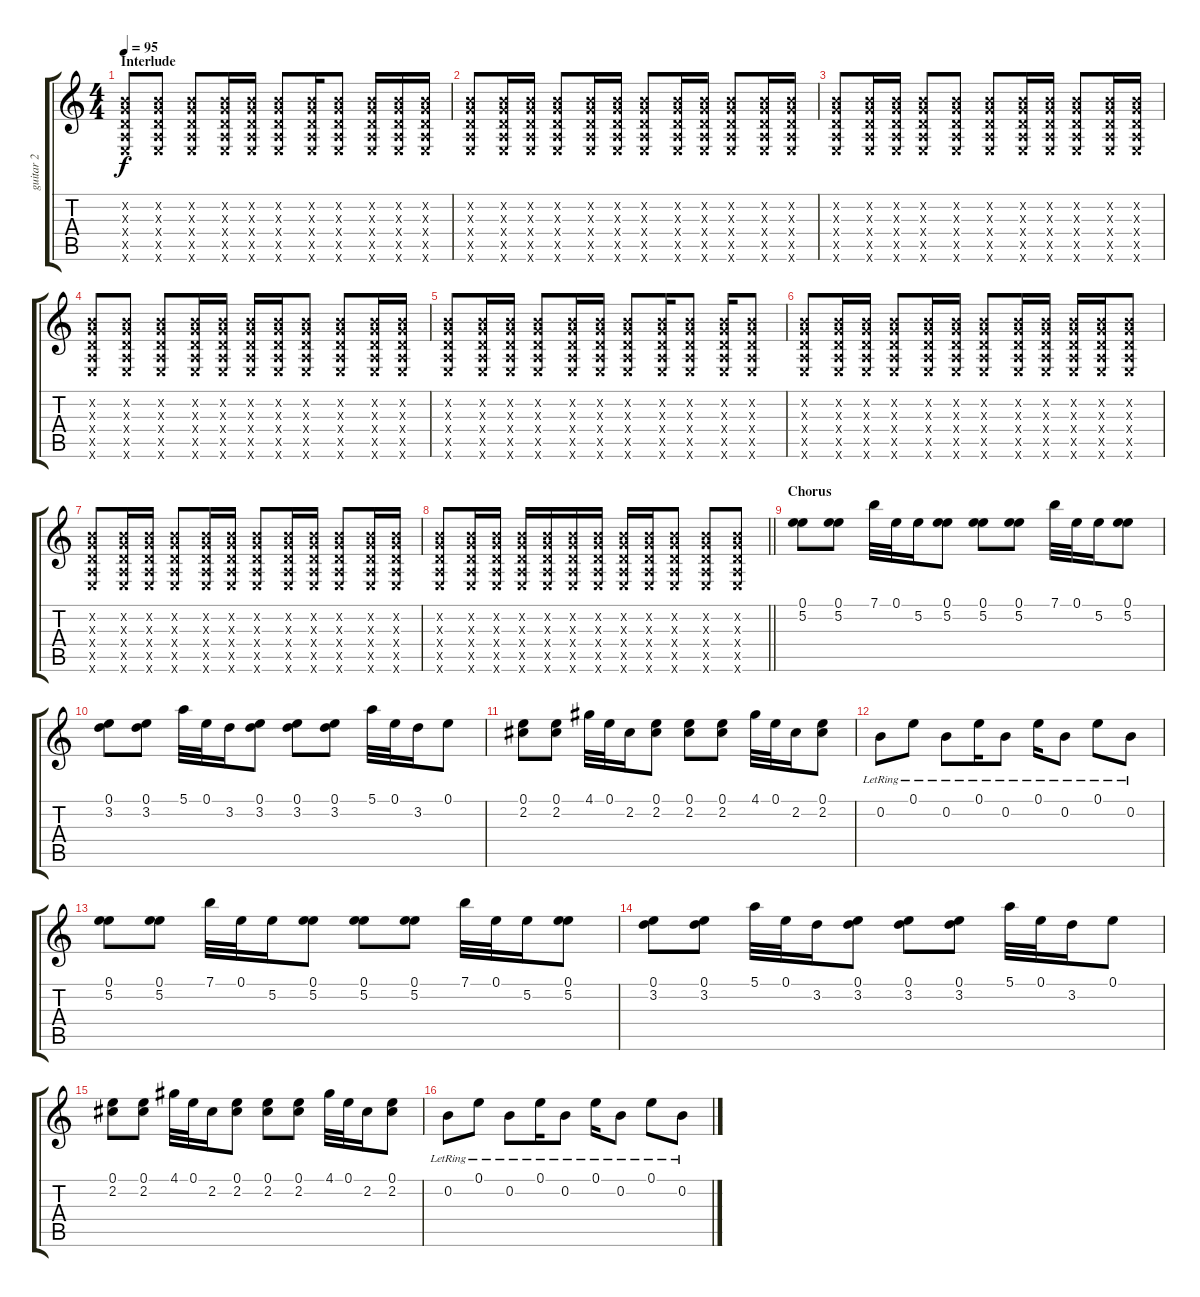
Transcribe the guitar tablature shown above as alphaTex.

\track ("guitar 2" "guitar 2") {instrument electricguitarclean}
\staff {score tabs}
\tuning (E4 B3 G3 D3 A2 E2) {hide}
\ts (4 4)
\section ("" "Interlude")
\tempo 95
\clef g2
\ks c
(0.2{x} 0.3{x} 0.4{x} 0.5{x} 0.6{x}).8{dy f} (0.2{x} 0.3{x} 0.4{x} 0.5{x} 0.6{x}).8 (0.2{x} 0.3{x} 0.4{x} 0.5{x} 0.6{x}).8 (0.2{x} 0.3{x} 0.4{x} 0.5{x} 0.6{x}).16 (0.2{x} 0.3{x} 0.4{x} 0.5{x} 0.6{x}).16 (0.2{x} 0.3{x} 0.4{x} 0.5{x} 0.6{x}).8 (0.2{x} 0.3{x} 0.4{x} 0.5{x} 0.6{x}).16 (0.2{x} 0.3{x} 0.4{x} 0.5{x} 0.6{x}).8 (0.2{x} 0.3{x} 0.4{x} 0.5{x} 0.6{x}).16 (0.2{x} 0.3{x} 0.4{x} 0.5{x} 0.6{x}).16 (0.2{x} 0.3{x} 0.4{x} 0.5{x} 0.6{x}).16 |
(0.2{x} 0.3{x} 0.4{x} 0.5{x} 0.6{x}).8 (0.2{x} 0.3{x} 0.4{x} 0.5{x} 0.6{x}).16 (0.2{x} 0.3{x} 0.4{x} 0.5{x} 0.6{x}).16 (0.2{x} 0.3{x} 0.4{x} 0.5{x} 0.6{x}).8 (0.2{x} 0.3{x} 0.4{x} 0.5{x} 0.6{x}).16 (0.2{x} 0.3{x} 0.4{x} 0.5{x} 0.6{x}).16 (0.2{x} 0.3{x} 0.4{x} 0.5{x} 0.6{x}).8 (0.2{x} 0.3{x} 0.4{x} 0.5{x} 0.6{x}).16 (0.2{x} 0.3{x} 0.4{x} 0.5{x} 0.6{x}).16 (0.2{x} 0.3{x} 0.4{x} 0.5{x} 0.6{x}).8 (0.2{x} 0.3{x} 0.4{x} 0.5{x} 0.6{x}).16 (0.2{x} 0.3{x} 0.4{x} 0.5{x} 0.6{x}).16 |
(0.2{x} 0.3{x} 0.4{x} 0.5{x} 0.6{x}).8 (0.2{x} 0.3{x} 0.4{x} 0.5{x} 0.6{x}).16 (0.2{x} 0.3{x} 0.4{x} 0.5{x} 0.6{x}).16 (0.2{x} 0.3{x} 0.4{x} 0.5{x} 0.6{x}).8 (0.2{x} 0.3{x} 0.4{x} 0.5{x} 0.6{x}).8 (0.2{x} 0.3{x} 0.4{x} 0.5{x} 0.6{x}).8 (0.2{x} 0.3{x} 0.4{x} 0.5{x} 0.6{x}).16 (0.2{x} 0.3{x} 0.4{x} 0.5{x} 0.6{x}).16 (0.2{x} 0.3{x} 0.4{x} 0.5{x} 0.6{x}).8 (0.2{x} 0.3{x} 0.4{x} 0.5{x} 0.6{x}).16 (0.2{x} 0.3{x} 0.4{x} 0.5{x} 0.6{x}).16 |
(0.2{x} 0.3{x} 0.4{x} 0.5{x} 0.6{x}).8 (0.2{x} 0.3{x} 0.4{x} 0.5{x} 0.6{x}).8 (0.2{x} 0.3{x} 0.4{x} 0.5{x} 0.6{x}).8 (0.2{x} 0.3{x} 0.4{x} 0.5{x} 0.6{x}).16 (0.2{x} 0.3{x} 0.4{x} 0.5{x} 0.6{x}).16 (0.2{x} 0.3{x} 0.4{x} 0.5{x} 0.6{x}).16 (0.2{x} 0.3{x} 0.4{x} 0.5{x} 0.6{x}).16 (0.2{x} 0.3{x} 0.4{x} 0.5{x} 0.6{x}).8 (0.2{x} 0.3{x} 0.4{x} 0.5{x} 0.6{x}).8 (0.2{x} 0.3{x} 0.4{x} 0.5{x} 0.6{x}).16 (0.2{x} 0.3{x} 0.4{x} 0.5{x} 0.6{x}).16 |
(0.2{x} 0.3{x} 0.4{x} 0.5{x} 0.6{x}).8 (0.2{x} 0.3{x} 0.4{x} 0.5{x} 0.6{x}).16 (0.2{x} 0.3{x} 0.4{x} 0.5{x} 0.6{x}).16 (0.2{x} 0.3{x} 0.4{x} 0.5{x} 0.6{x}).8 (0.2{x} 0.3{x} 0.4{x} 0.5{x} 0.6{x}).16 (0.2{x} 0.3{x} 0.4{x} 0.5{x} 0.6{x}).16 (0.2{x} 0.3{x} 0.4{x} 0.5{x} 0.6{x}).8 (0.2{x} 0.3{x} 0.4{x} 0.5{x} 0.6{x}).16 (0.2{x} 0.3{x} 0.4{x} 0.5{x} 0.6{x}).8 (0.2{x} 0.3{x} 0.4{x} 0.5{x} 0.6{x}).16 (0.2{x} 0.3{x} 0.4{x} 0.5{x} 0.6{x}).8 |
(0.2{x} 0.3{x} 0.4{x} 0.5{x} 0.6{x}).8 (0.2{x} 0.3{x} 0.4{x} 0.5{x} 0.6{x}).16 (0.2{x} 0.3{x} 0.4{x} 0.5{x} 0.6{x}).16 (0.2{x} 0.3{x} 0.4{x} 0.5{x} 0.6{x}).8 (0.2{x} 0.3{x} 0.4{x} 0.5{x} 0.6{x}).16 (0.2{x} 0.3{x} 0.4{x} 0.5{x} 0.6{x}).16 (0.2{x} 0.3{x} 0.4{x} 0.5{x} 0.6{x}).8 (0.2{x} 0.3{x} 0.4{x} 0.5{x} 0.6{x}).16 (0.2{x} 0.3{x} 0.4{x} 0.5{x} 0.6{x}).16 (0.2{x} 0.3{x} 0.4{x} 0.5{x} 0.6{x}).16 (0.2{x} 0.3{x} 0.4{x} 0.5{x} 0.6{x}).16 (0.2{x} 0.3{x} 0.4{x} 0.5{x} 0.6{x}).8 |
(0.2{x} 0.3{x} 0.4{x} 0.5{x} 0.6{x}).8 (0.2{x} 0.3{x} 0.4{x} 0.5{x} 0.6{x}).16 (0.2{x} 0.3{x} 0.4{x} 0.5{x} 0.6{x}).16 (0.2{x} 0.3{x} 0.4{x} 0.5{x} 0.6{x}).8 (0.2{x} 0.3{x} 0.4{x} 0.5{x} 0.6{x}).16 (0.2{x} 0.3{x} 0.4{x} 0.5{x} 0.6{x}).16 (0.2{x} 0.3{x} 0.4{x} 0.5{x} 0.6{x}).8 (0.2{x} 0.3{x} 0.4{x} 0.5{x} 0.6{x}).16 (0.2{x} 0.3{x} 0.4{x} 0.5{x} 0.6{x}).16 (0.2{x} 0.3{x} 0.4{x} 0.5{x} 0.6{x}).8 (0.2{x} 0.3{x} 0.4{x} 0.5{x} 0.6{x}).16 (0.2{x} 0.3{x} 0.4{x} 0.5{x} 0.6{x}).16 |
\barLineRight lightlight
(0.2{x} 0.3{x} 0.4{x} 0.5{x} 0.6{x}).8 (0.2{x} 0.3{x} 0.4{x} 0.5{x} 0.6{x}).16 (0.2{x} 0.3{x} 0.4{x} 0.5{x} 0.6{x}).16 (0.2{x} 0.3{x} 0.4{x} 0.5{x} 0.6{x}).16 (0.2{x} 0.3{x} 0.4{x} 0.5{x} 0.6{x}).16 (0.2{x} 0.3{x} 0.4{x} 0.5{x} 0.6{x}).16 (0.2{x} 0.3{x} 0.4{x} 0.5{x} 0.6{x}).16 (0.2{x} 0.3{x} 0.4{x} 0.5{x} 0.6{x}).16 (0.2{x} 0.3{x} 0.4{x} 0.5{x} 0.6{x}).16 (0.2{x} 0.3{x} 0.4{x} 0.5{x} 0.6{x}).8 (0.2{x} 0.3{x} 0.4{x} 0.5{x} 0.6{x}).8 (0.2{x} 0.3{x} 0.4{x} 0.5{x} 0.6{x}).8 |
\section ("" "Chorus")
(0.1 5.2).8 (0.1 5.2).8 7.1.32 0.1.32 5.2.16 (0.1 5.2).8 (0.1 5.2).8 (0.1 5.2).8 7.1.32 0.1.32 5.2.16 (0.1 5.2).8 |
(0.1 3.2).8 (0.1 3.2).8 5.1.32 0.1.32 3.2.16 (0.1 3.2).8 (0.1 3.2).8 (0.1 3.2).8 5.1.32 0.1.32 3.2.16 0.1.8 |
(0.1 2.2).8 (0.1 2.2).8 4.1.32 0.1.32 2.2.16 (0.1 2.2).8 (0.1 2.2).8 (0.1 2.2).8 4.1.32 0.1.32 2.2.16 (0.1 2.2).8 |
0.2{lr}.8 0.1{lr}.8 0.2{lr}.8 0.1{lr}.16 0.2{lr}.8 0.1{lr}.16 0.2{lr}.8 0.1{lr}.8 0.2{lr}.8 |
(0.1 5.2).8 (0.1 5.2).8 7.1.32 0.1.32 5.2.16 (0.1 5.2).8 (0.1 5.2).8 (0.1 5.2).8 7.1.32 0.1.32 5.2.16 (0.1 5.2).8 |
(0.1 3.2).8 (0.1 3.2).8 5.1.32 0.1.32 3.2.16 (0.1 3.2).8 (0.1 3.2).8 (0.1 3.2).8 5.1.32 0.1.32 3.2.16 0.1.8 |
(0.1 2.2).8 (0.1 2.2).8 4.1.32 0.1.32 2.2.16 (0.1 2.2).8 (0.1 2.2).8 (0.1 2.2).8 4.1.32 0.1.32 2.2.16 (0.1 2.2).8 |
0.2{lr}.8 0.1{lr}.8 0.2{lr}.8 0.1{lr}.16 0.2{lr}.8 0.1{lr}.16 0.2{lr}.8 0.1{lr}.8 0.2{lr}.8
